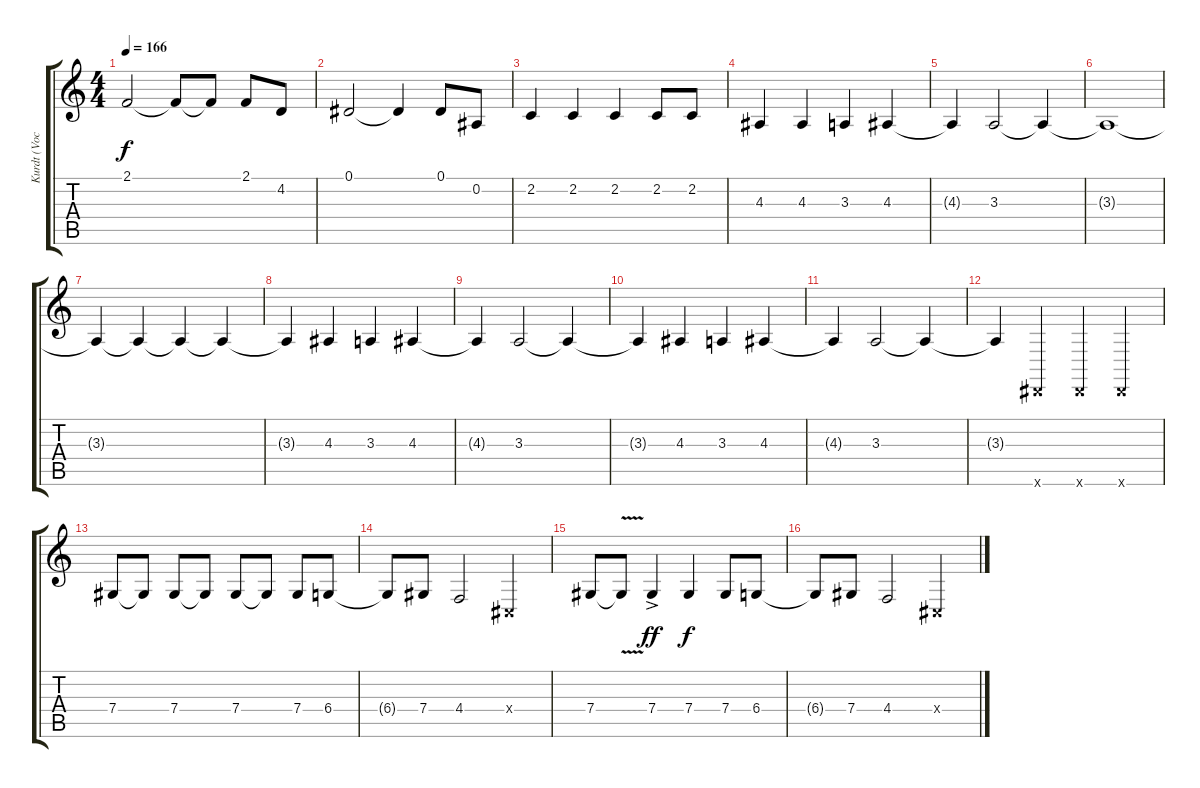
\track ("Kurdt (Vocal)" "Kurdt (Voc") {instrument cello}
\staff {score tabs}
\tuning (Eb4 Bb3 Gb3 Db3 Ab2 Eb2) {hide}
\ts (4 4)
\tempo 166
\clef g2
\ks c
2.1.2{dy f} 2.1{t}.8 2.1{t}.8 2.1.8 4.2.8 |
0.1.2 0.1{t}.4 0.1.8 0.2.8 |
2.2.4 2.2.4 2.2.4 2.2.8 2.2.8 |
4.3.4 4.3.4 3.3.4 4.3.4 |
4.3{t}.4 3.3.2 3.3{t}.4 |
3.3{t}.1 |
3.3{t}.4 3.3{t}.4 3.3{t}.4 3.3{t}.4 |
3.3{t}.4 4.3.4 3.3.4 4.3.4 |
4.3{t}.4 3.3.2 3.3{t}.4 |
3.3{t}.4 4.3.4 3.3.4 4.3.4 |
4.3{t}.4 3.3.2 3.3{t}.4 |
3.3{t}.4 0.6{x}.4 0.6{x}.4 0.6{x}.4 |
7.4.8 7.4{t}.8 7.4.8 7.4{t}.8 7.4.8 7.4{t}.8 7.4.8 6.4.8 |
6.4{t}.8 7.4.8 4.4.2 0.4{x}.4 |
7.4.8 7.4{v t}.8 7.4{ac}.4{dy ff} 7.4.4{dy f} 7.4.8 6.4.8 |
6.4{t}.8 7.4.8 4.4.2 0.4{x}.4
